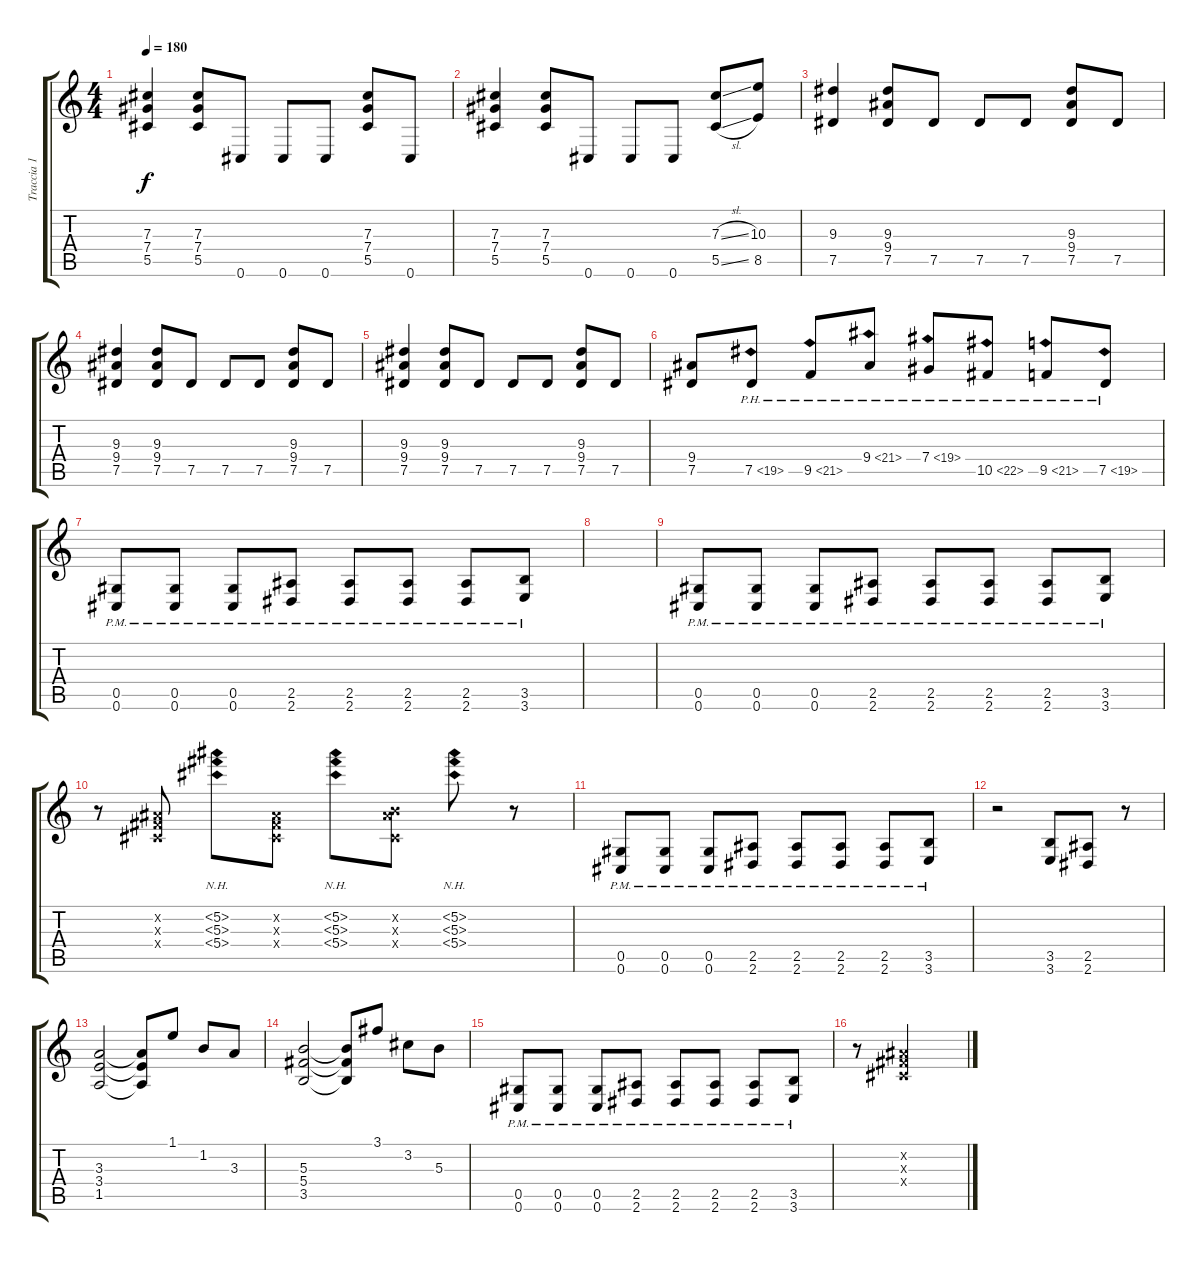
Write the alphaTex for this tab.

\track ("Traccia 1" "Traccia 1") {instrument distortionguitar}
\staff {score tabs}
\tuning (Eb4 Bb3 Gb3 Db3 Ab2 Db2) {hide}
\ts (4 4)
\tempo 180
\clef g2
\ks c
(7.3 7.4 5.5).4{dy f} (7.3 7.4 5.5).8 0.6.8 0.6.8 0.6.8 (7.3 7.4 5.5).8 0.6.8 |
(7.3 7.4 5.5).4 (7.3 7.4 5.5).8 0.6.8 0.6.8 0.6.8 (7.3{sl} 5.5{sl}).8 (10.3 8.5).8 |
(9.3 7.5).4 (9.3 9.4 7.5).8 7.5.8 7.5.8 7.5.8 (9.3 9.4 7.5).8 7.5.8 |
(9.3 9.4 7.5).4 (9.3 9.4 7.5).8 7.5.8 7.5.8 7.5.8 (9.3 9.4 7.5).8 7.5.8 |
(9.3 9.4 7.5).4 (9.3 9.4 7.5).8 7.5.8 7.5.8 7.5.8 (9.3 9.4 7.5).8 7.5.8 |
(9.4 7.5).8 7.5{ph 12}.8 9.5{ph 12}.8 9.4{ph 12}.8 7.4{ph 12}.8 10.5{ph 12}.8 9.5{ph 12}.8 7.5{ph 12}.8 |
(0.5{pm} 0.6{pm}).8 (0.5{pm} 0.6{pm}).8 (0.5{pm} 0.6{pm}).8 (2.5{pm} 2.6{pm}).8 (2.5{pm} 2.6{pm}).8 (2.5{pm} 2.6{pm}).8 (2.5{pm} 2.6{pm}).8 (3.5{pm} 3.6{pm}).8 |
|
(0.5{pm} 0.6{pm}).8 (0.5{pm} 0.6{pm}).8 (0.5{pm} 0.6{pm}).8 (2.5{pm} 2.6{pm}).8 (2.5{pm} 2.6{pm}).8 (2.5{pm} 2.6{pm}).8 (2.5{pm} 2.6{pm}).8 (3.5{pm} 3.6{pm}).8 |
r.8 (0.2{x} 0.3{x} 0.4{x}).8 (5.2{nh} 5.3{nh} 5.4{nh}).8 (0.2{x} 0.3{x} 0.4{x}).8 (5.2{nh} 5.3{nh} 5.4{nh}).8 (0.2{x} 5.3{x} 0.4{x}).8 (5.2{nh} 5.3{nh} 5.4{nh}).8 r.8 |
(0.5{pm} 0.6{pm}).8 (0.5{pm} 0.6{pm}).8 (0.5{pm} 0.6{pm}).8 (2.5{pm} 2.6{pm}).8 (2.5{pm} 2.6{pm}).8 (2.5{pm} 2.6{pm}).8 (2.5{pm} 2.6{pm}).8 (3.5{pm} 3.6{pm}).8 |
r.2 (3.5 3.6).8 (2.5 2.6).8 r.8 |
(3.3 3.4 1.5).2 (3.3{t} 3.4{t} 1.5{t}).8 1.1.8 1.2.8 3.3.8 |
(5.3 5.4 3.5).2 (5.3{t} 5.4{t} 3.5{t}).8 3.1.8 3.2.8 5.3.8 |
(0.5{pm} 0.6{pm}).8 (0.5{pm} 0.6{pm}).8 (0.5{pm} 0.6{pm}).8 (2.5{pm} 2.6{pm}).8 (2.5{pm} 2.6{pm}).8 (2.5{pm} 2.6{pm}).8 (2.5{pm} 2.6{pm}).8 (3.5{pm} 3.6{pm}).8 |
r.8 (0.2{x} 0.3{x} 0.4{x}).2
